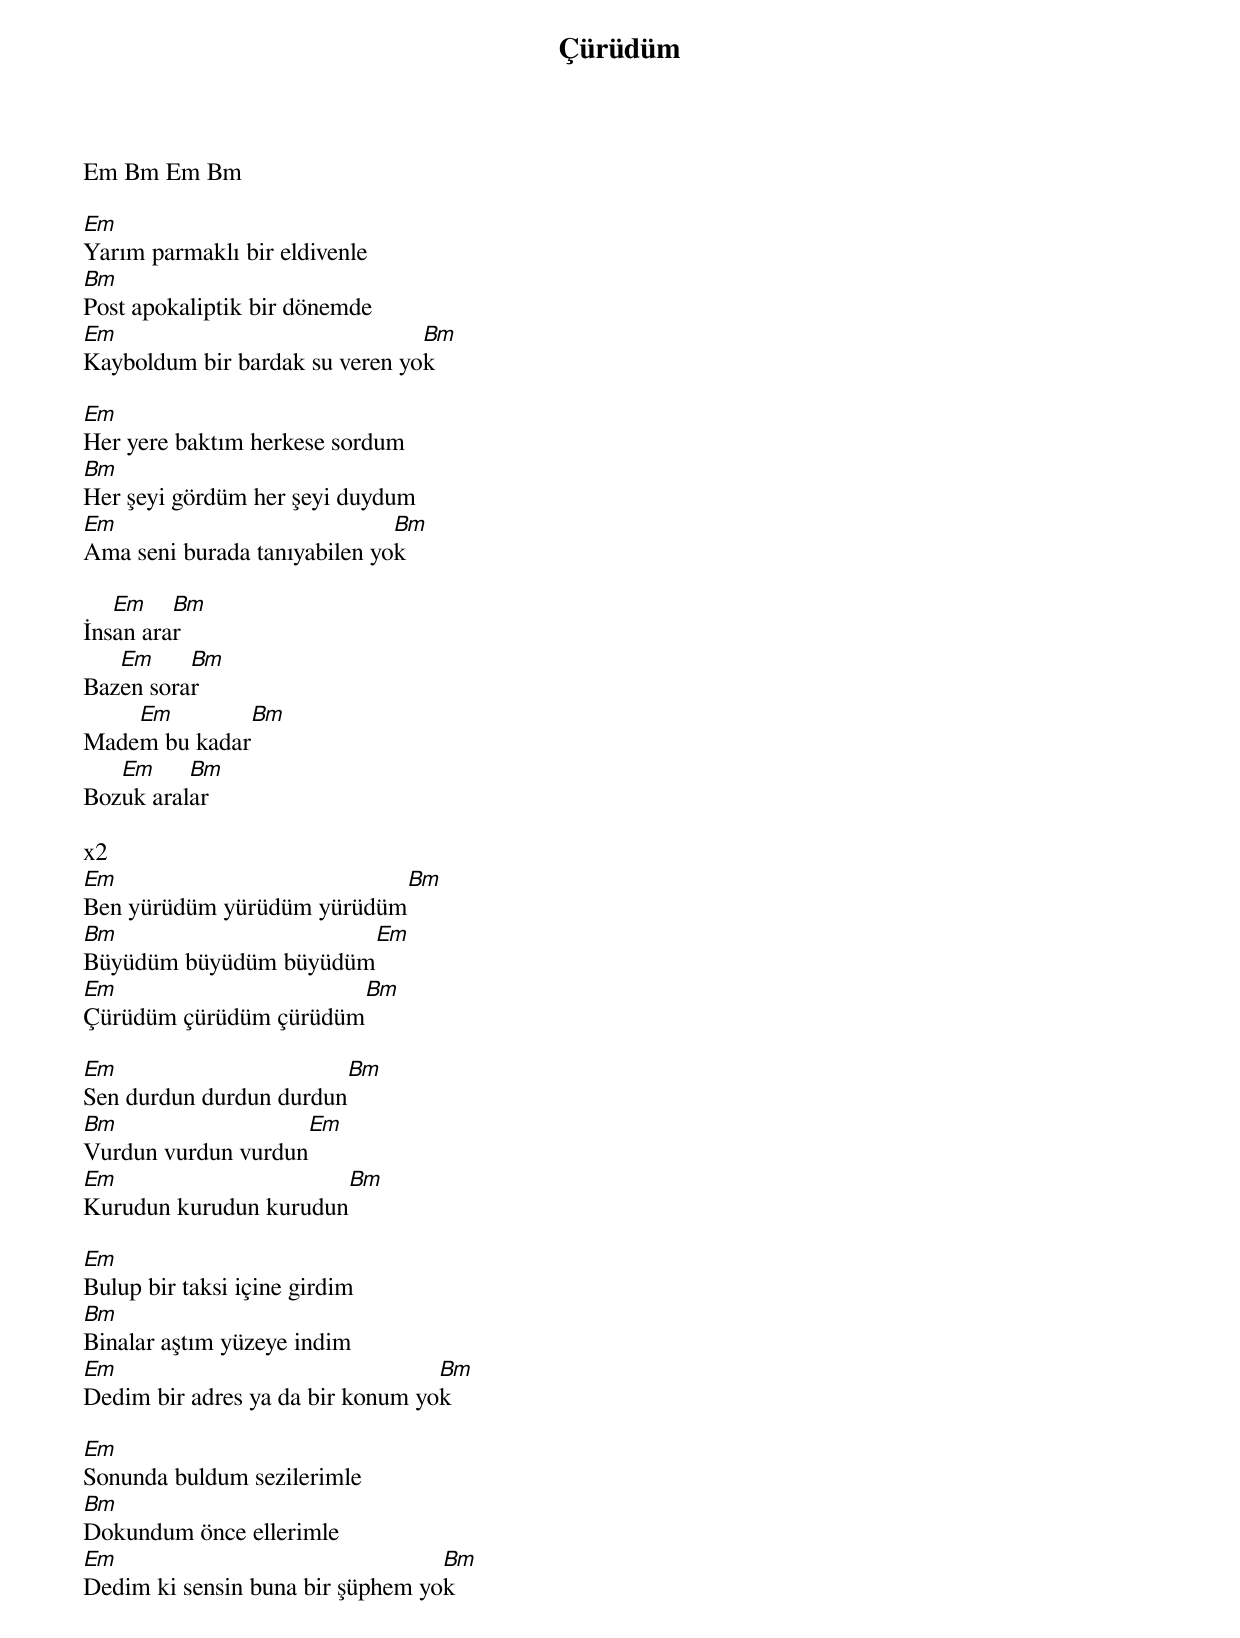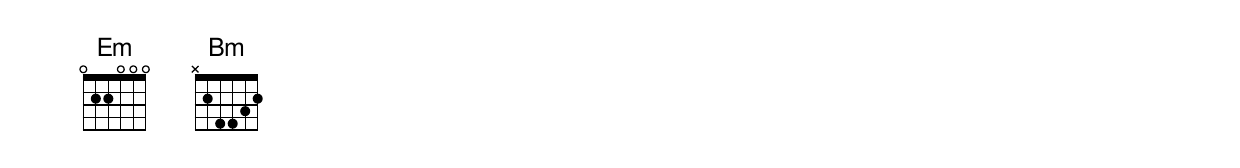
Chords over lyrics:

{title: Çürüdüm}
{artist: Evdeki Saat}

Em Bm Em Bm

Em
Yarım parmaklı bir eldivenle
Bm
Post apokaliptik bir dönemde
Em                              Bm
Kayboldum bir bardak su veren yok

Em
Her yere baktım herkese sordum
Bm
Her şeyi gördüm her şeyi duydum
Em                            Bm
Ama seni burada tanıyabilen yok

   Em    Bm
İnsan arar
   Em     Bm
Bazen sorar
    Em         Bm
Madem bu kadar
   Em     Bm
Bozuk aralar

x2
Em                           Bm
Ben yürüdüm yürüdüm yürüdüm
Bm                         Em
Büyüdüm büyüdüm büyüdüm
Em                        Bm
Çürüdüm çürüdüm çürüdüm

Em                      Bm
Sen durdun durdun durdun
Bm                  Em
Vurdun vurdun vurdun
Em                      Bm
Kurudun kurudun kurudun

Em
Bulup bir taksi içine girdim
Bm
Binalar aştım yüzeye indim
Em                                Bm
Dedim bir adres ya da bir konum yok

Em
Sonunda buldum sezilerimle
Bm
Dokundum önce ellerimle
Em                                Bm
Dedim ki sensin buna bir şüphem yok
